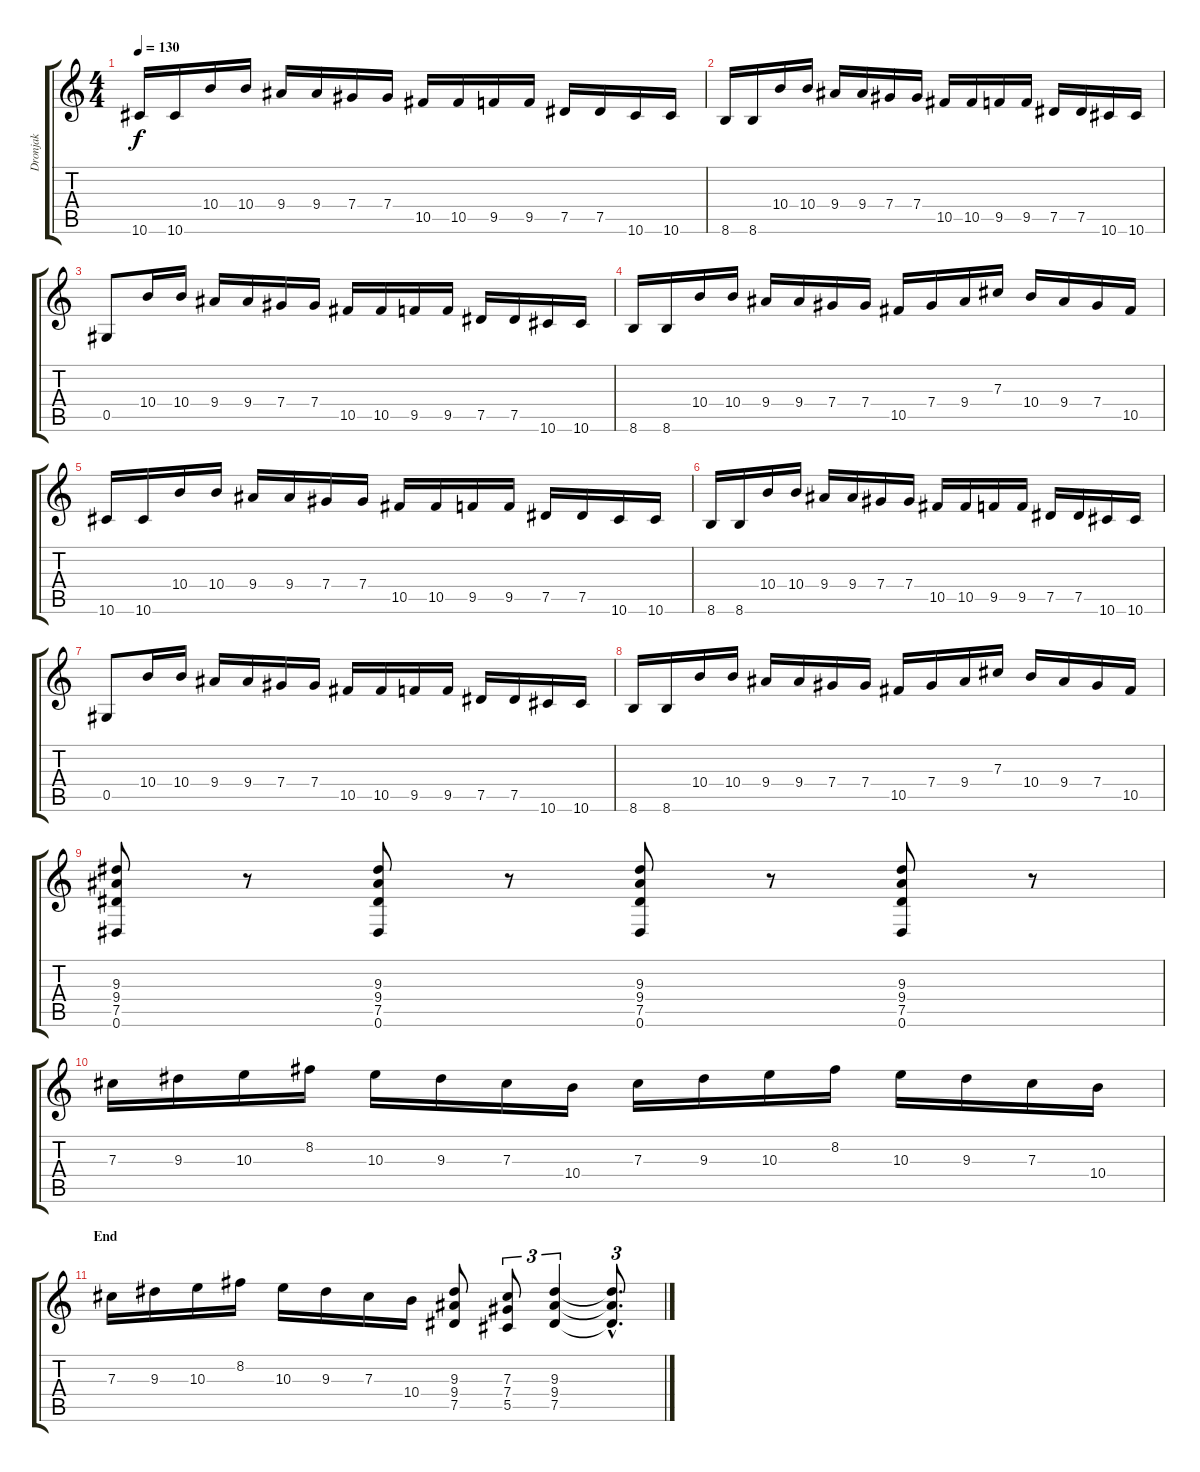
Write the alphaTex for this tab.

\track ("Dronjak" "Dronjak") {instrument distortionguitar}
\staff {score tabs}
\tuning (Eb4 Bb3 Gb3 Db3 Ab2 Eb2) {hide}
\ts (4 4)
\tempo 130
\clef g2
\ks c
10.6.16{dy f} 10.6.16 10.4.16 10.4.16 9.4.16 9.4.16 7.4.16 7.4.16 10.5.16 10.5.16 9.5.16 9.5.16 7.5.16 7.5.16 10.6.16 10.6.16 |
8.6.16 8.6.16 10.4.16 10.4.16 9.4.16 9.4.16 7.4.16 7.4.16 10.5.16 10.5.16 9.5.16 9.5.16 7.5.16 7.5.16 10.6.16 10.6.16 |
0.5.8 10.4.16 10.4.16 9.4.16 9.4.16 7.4.16 7.4.16 10.5.16 10.5.16 9.5.16 9.5.16 7.5.16 7.5.16 10.6.16 10.6.16 |
8.6.16 8.6.16 10.4.16 10.4.16 9.4.16 9.4.16 7.4.16 7.4.16 10.5.16 7.4.16 9.4.16 7.3.16 10.4.16 9.4.16 7.4.16 10.5.16 |
10.6.16 10.6.16 10.4.16 10.4.16 9.4.16 9.4.16 7.4.16 7.4.16 10.5.16 10.5.16 9.5.16 9.5.16 7.5.16 7.5.16 10.6.16 10.6.16 |
8.6.16 8.6.16 10.4.16 10.4.16 9.4.16 9.4.16 7.4.16 7.4.16 10.5.16 10.5.16 9.5.16 9.5.16 7.5.16 7.5.16 10.6.16 10.6.16 |
0.5.8 10.4.16 10.4.16 9.4.16 9.4.16 7.4.16 7.4.16 10.5.16 10.5.16 9.5.16 9.5.16 7.5.16 7.5.16 10.6.16 10.6.16 |
8.6.16 8.6.16 10.4.16 10.4.16 9.4.16 9.4.16 7.4.16 7.4.16 10.5.16 7.4.16 9.4.16 7.3.16 10.4.16 9.4.16 7.4.16 10.5.16 |
(9.3 9.4 7.5 0.6).8 r.8 (9.3 9.4 7.5 0.6).8 r.8 (9.3 9.4 7.5 0.6).8 r.8 (9.3 9.4 7.5 0.6).8 r.8 |
7.3.16 9.3.16 10.3.16 8.2.16 10.3.16 9.3.16 7.3.16 10.4.16 7.3.16 9.3.16 10.3.16 8.2.16 10.3.16 9.3.16 7.3.16 10.4.16 |
\section ("" "End")
7.3.16 9.3.16 10.3.16 8.2.16 10.3.16 9.3.16 7.3.16 10.4.16 (9.3 9.4 7.5).8 (7.3 7.4 5.5).8{tu (3 2)} (9.3 9.4 7.5).4{tu (3 2)} (9.3{hac t} 9.4{hac t} 7.5{hac t}).8{d tu (3 2)}
